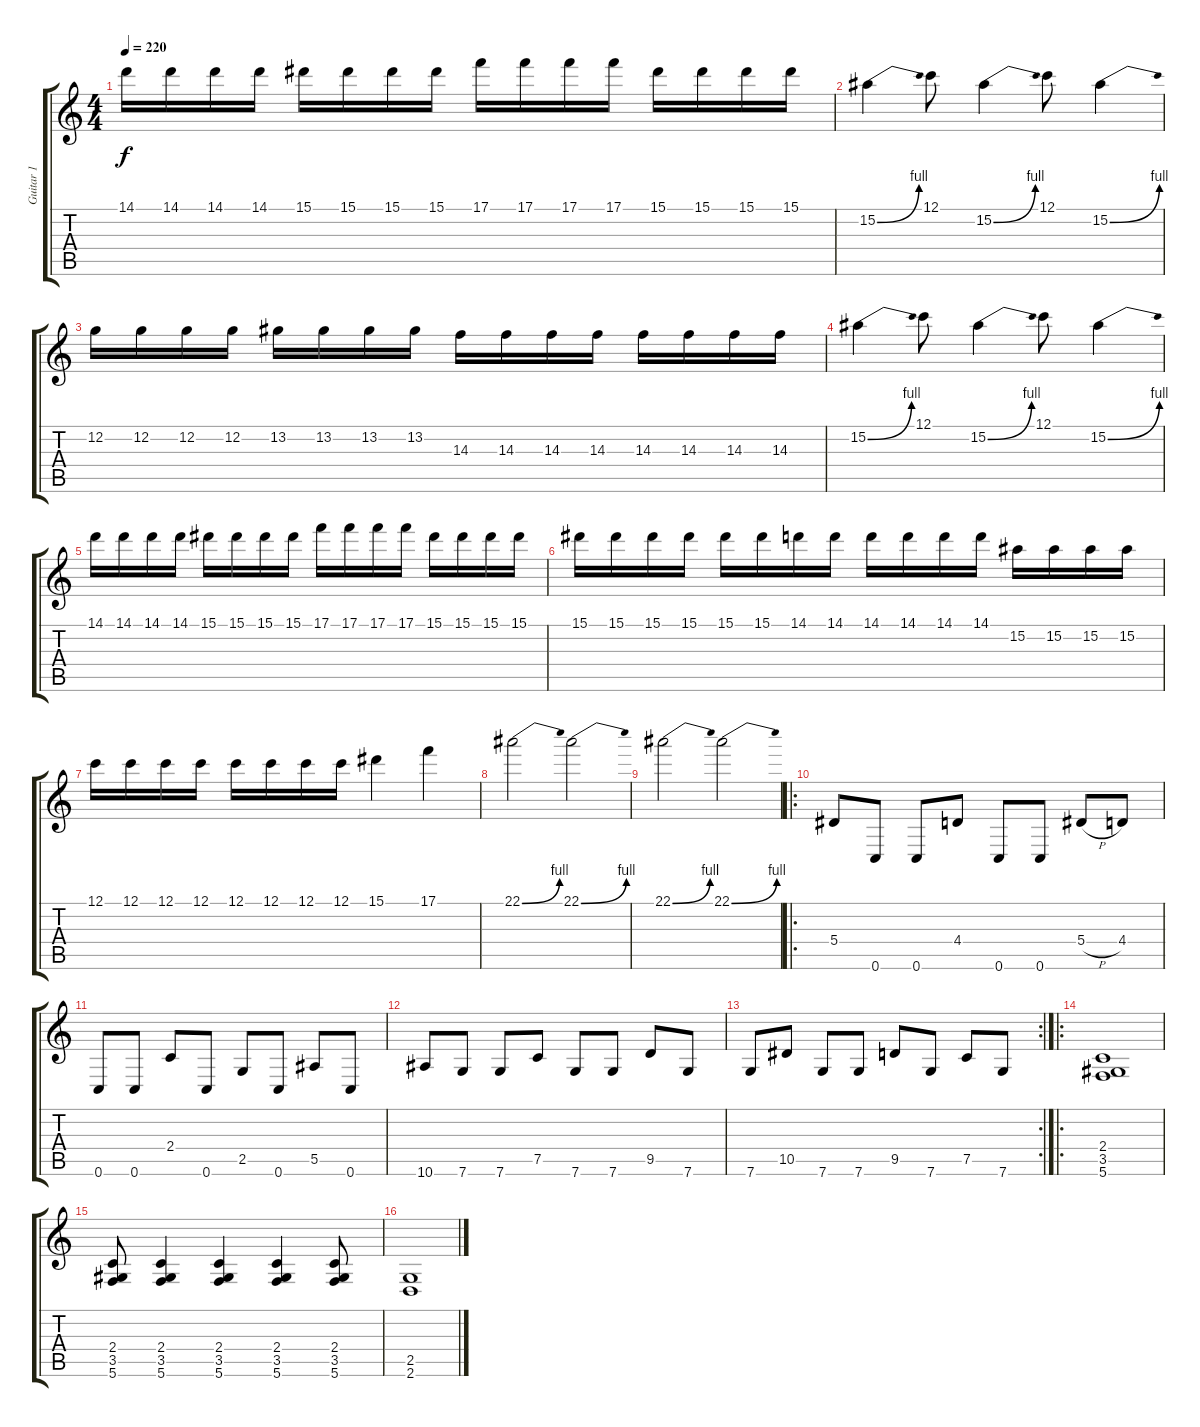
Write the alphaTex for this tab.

\track ("Guitar 1" "Guitar 1") {instrument distortionguitar}
\staff {score tabs}
\tuning (C4 G3 Eb3 Bb2 F2 C2) {hide}
\ts (4 4)
\tempo 220
\clef g2
\ks c
14.1.16{dy f} 14.1.16 14.1.16 14.1.16 15.1.16 15.1.16 15.1.16 15.1.16 17.1.16 17.1.16 17.1.16 17.1.16 15.1.16 15.1.16 15.1.16 15.1.16 |
15.2{be (bend 0 0 60 4)}.4 12.1.8 15.2{be (bend 0 0 60 4)}.4 12.1.8 15.2{be (bend 0 0 60 4)}.4 |
12.2.16 12.2.16 12.2.16 12.2.16 13.2.16 13.2.16 13.2.16 13.2.16 14.3.16 14.3.16 14.3.16 14.3.16 14.3.16 14.3.16 14.3.16 14.3.16 |
15.2{be (bend 0 0 60 4)}.4 12.1.8 15.2{be (bend 0 0 60 4)}.4 12.1.8 15.2{be (bend 0 0 60 4)}.4 |
14.1.16 14.1.16 14.1.16 14.1.16 15.1.16 15.1.16 15.1.16 15.1.16 17.1.16 17.1.16 17.1.16 17.1.16 15.1.16 15.1.16 15.1.16 15.1.16 |
15.1.16 15.1.16 15.1.16 15.1.16 15.1.16 15.1.16 14.1.16 14.1.16 14.1.16 14.1.16 14.1.16 14.1.16 15.2.16 15.2.16 15.2.16 15.2.16 |
12.1.16 12.1.16 12.1.16 12.1.16 12.1.16 12.1.16 12.1.16 12.1.16 15.1.4 17.1.4 |
22.1{be (bend 0 0 60 4)}.2 22.1{be (bend 0 0 60 4)}.2 |
22.1{be (bend 0 0 60 4)}.2 22.1{be (bend 0 0 60 4)}.2 |
\ro
5.4.8 0.6.8 0.6.8 4.4.8 0.6.8 0.6.8 5.4{h}.8 4.4.8 |
0.6.8 0.6.8 2.4.8 0.6.8 2.5.8 0.6.8 5.5.8 0.6.8 |
10.6.8 7.6.8 7.6.8 7.5.8 7.6.8 7.6.8 9.5.8 7.6.8 |
\rc 2
7.6.8 10.5.8 7.6.8 7.6.8 9.5.8 7.6.8 7.5.8 7.6.8 |
\ro
(2.4 3.5 5.6).1 |
(2.4 3.5 5.6).8 (2.4 3.5 5.6).4 (2.4 3.5 5.6).4 (2.4 3.5 5.6).4 (2.4 3.5 5.6).8 |
(2.5 2.6).1
